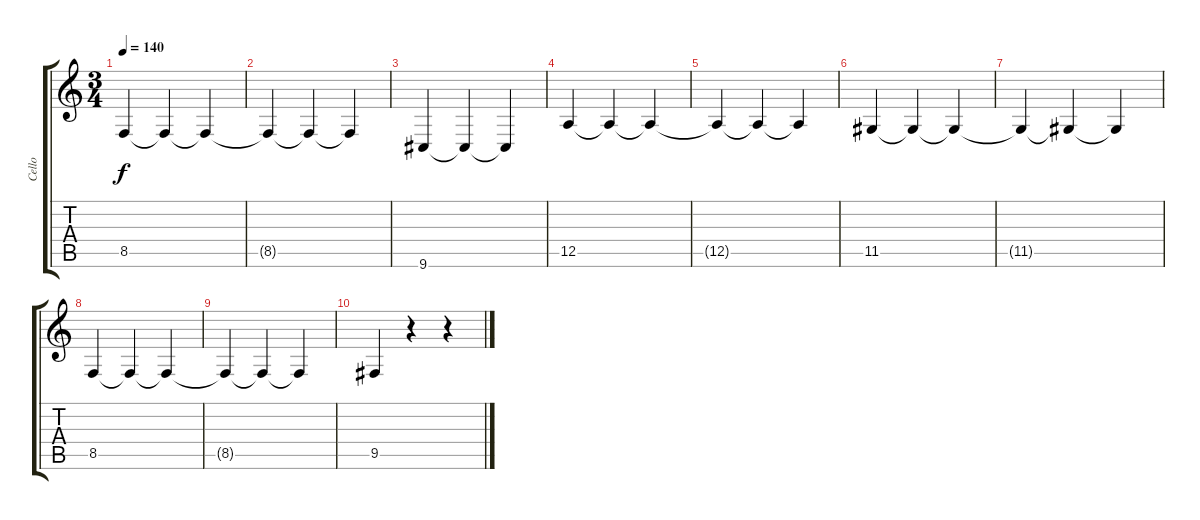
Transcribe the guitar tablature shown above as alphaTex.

\track ("Cello" "Cello") {mute instrument viola}
\staff {score tabs}
\tuning (E4 B3 G3 D3 A2 E2) {hide}
\ts (3 4)
\tempo 140
\clef g2
\ks c
8.5.4{dy f} 8.5{t}.4 8.5{t}.4 |
8.5{t}.4 8.5{t}.4 8.5{t}.4 |
9.6.4 9.6{t}.4 9.6{t}.4 |
12.5.4 12.5{t}.4 12.5{t}.4 |
12.5{t}.4 12.5{t}.4 12.5{t}.4 |
11.5.4 11.5{t}.4 11.5{t}.4 |
11.5{t}.4 11.5{t}.4 11.5{t}.4 |
8.5.4 8.5{t}.4 8.5{t}.4 |
8.5{t}.4 8.5{t}.4 8.5{t}.4 |
9.5.4 r.4 r.4
